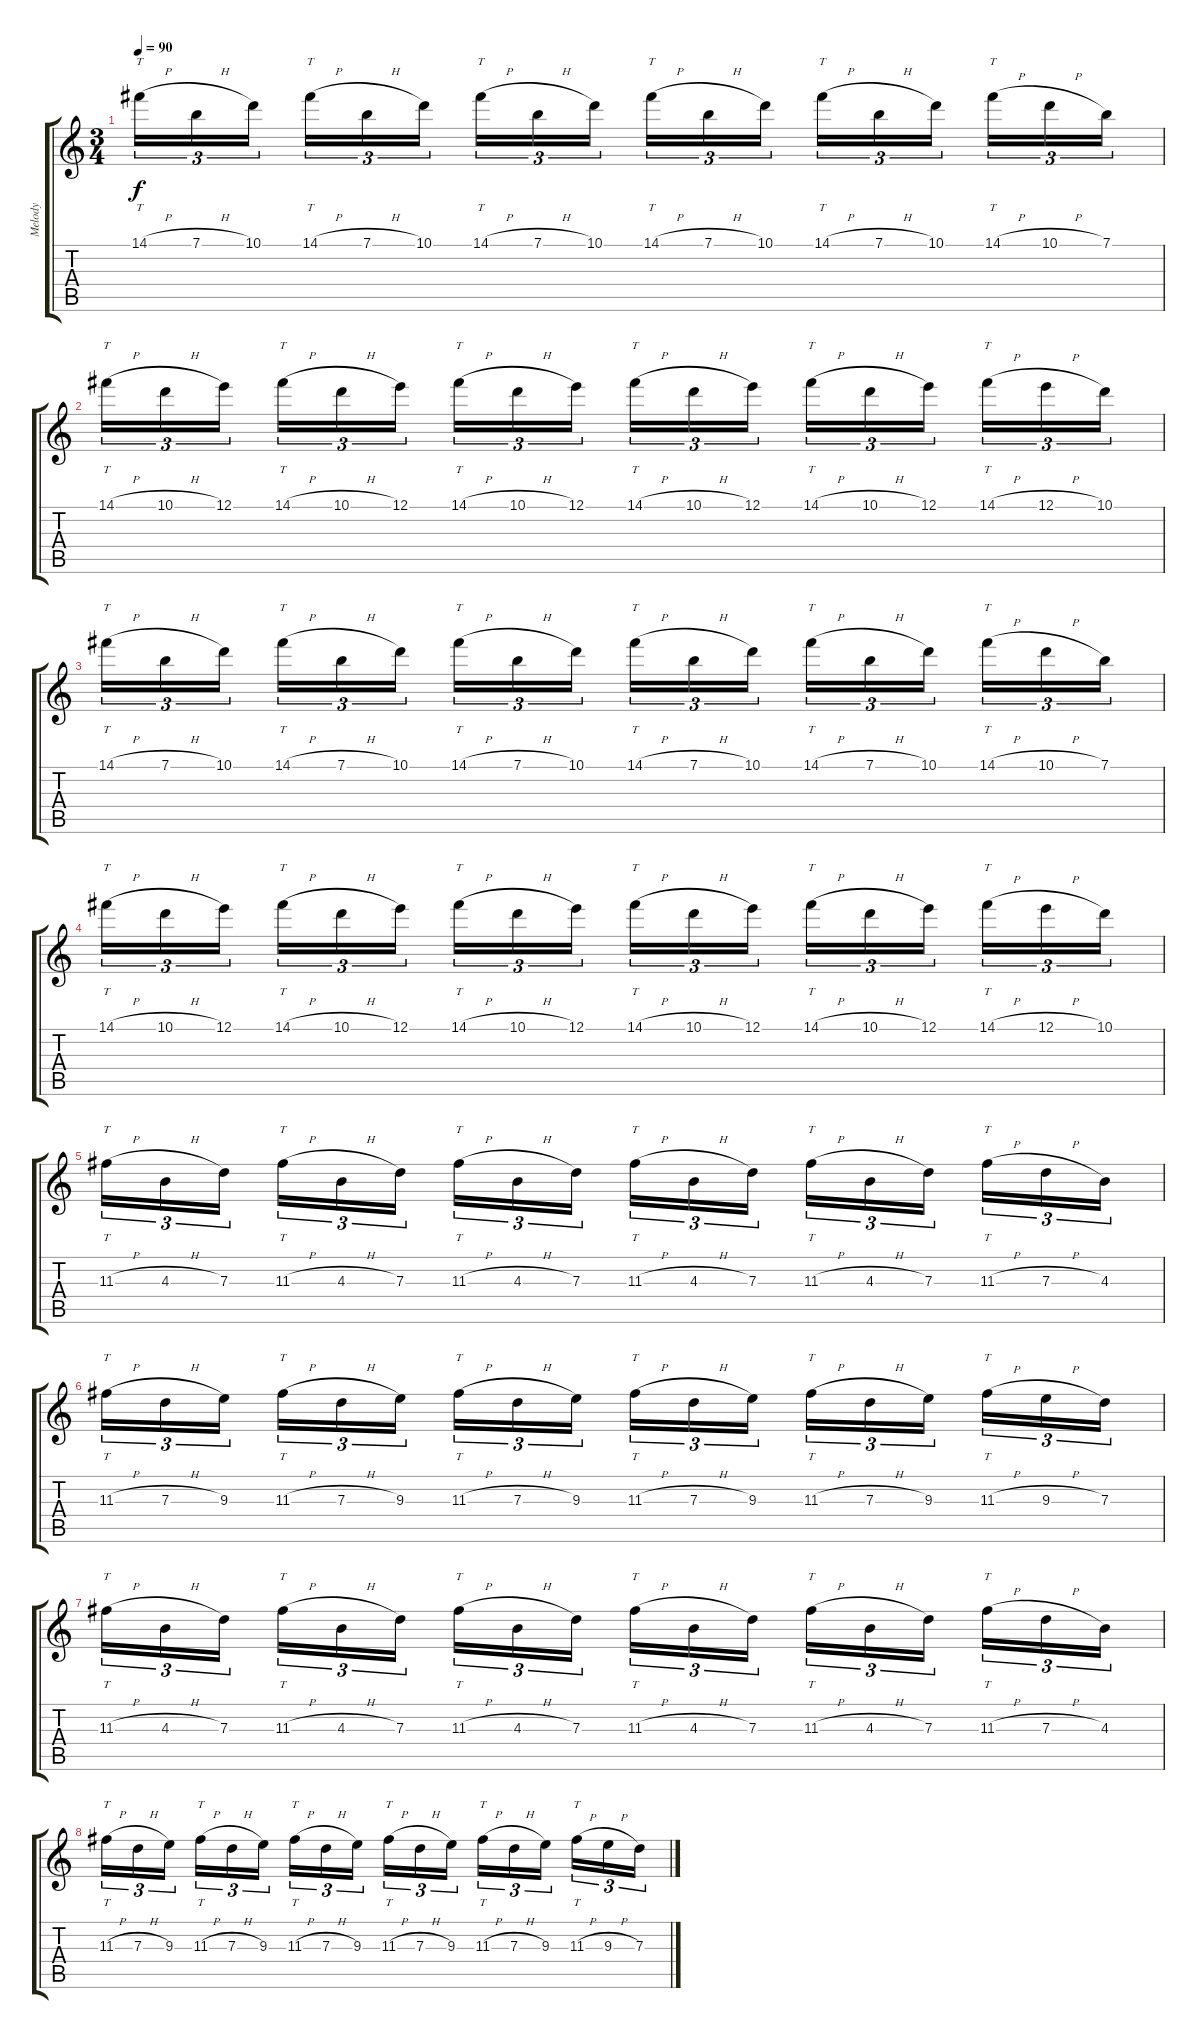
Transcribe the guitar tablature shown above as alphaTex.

\track ("Melody" "Melody") {instrument overdrivenguitar}
\staff {score tabs}
\tuning (E4 B3 G3 D3 A2 E2) {hide}
\ts (3 4)
\tempo 90
\clef g2
\ks c
14.1{h}.16{tt tu (3 2) dy f} 7.1{h}.16{tu (3 2)} 10.1.16{tu (3 2)} 14.1{h}.16{tt tu (3 2)} 7.1{h}.16{tu (3 2)} 10.1.16{tu (3 2)} 14.1{h}.16{tt tu (3 2)} 7.1{h}.16{tu (3 2)} 10.1.16{tu (3 2)} 14.1{h}.16{tt tu (3 2)} 7.1{h}.16{tu (3 2)} 10.1.16{tu (3 2)} 14.1{h}.16{tt tu (3 2)} 7.1{h}.16{tu (3 2)} 10.1.16{tu (3 2)} 14.1{h}.16{tt tu (3 2)} 10.1{h}.16{tu (3 2)} 7.1.16{tu (3 2)} |
14.1{h}.16{tt tu (3 2)} 10.1{h}.16{tu (3 2)} 12.1.16{tu (3 2)} 14.1{h}.16{tt tu (3 2)} 10.1{h}.16{tu (3 2)} 12.1.16{tu (3 2)} 14.1{h}.16{tt tu (3 2)} 10.1{h}.16{tu (3 2)} 12.1.16{tu (3 2)} 14.1{h}.16{tt tu (3 2)} 10.1{h}.16{tu (3 2)} 12.1.16{tu (3 2)} 14.1{h}.16{tt tu (3 2)} 10.1{h}.16{tu (3 2)} 12.1.16{tu (3 2)} 14.1{h}.16{tt tu (3 2)} 12.1{h}.16{tu (3 2)} 10.1.16{tu (3 2)} |
14.1{h}.16{tt tu (3 2)} 7.1{h}.16{tu (3 2)} 10.1.16{tu (3 2)} 14.1{h}.16{tt tu (3 2)} 7.1{h}.16{tu (3 2)} 10.1.16{tu (3 2)} 14.1{h}.16{tt tu (3 2)} 7.1{h}.16{tu (3 2)} 10.1.16{tu (3 2)} 14.1{h}.16{tt tu (3 2)} 7.1{h}.16{tu (3 2)} 10.1.16{tu (3 2)} 14.1{h}.16{tt tu (3 2)} 7.1{h}.16{tu (3 2)} 10.1.16{tu (3 2)} 14.1{h}.16{tt tu (3 2)} 10.1{h}.16{tu (3 2)} 7.1.16{tu (3 2)} |
14.1{h}.16{tt tu (3 2)} 10.1{h}.16{tu (3 2)} 12.1.16{tu (3 2)} 14.1{h}.16{tt tu (3 2)} 10.1{h}.16{tu (3 2)} 12.1.16{tu (3 2)} 14.1{h}.16{tt tu (3 2)} 10.1{h}.16{tu (3 2)} 12.1.16{tu (3 2)} 14.1{h}.16{tt tu (3 2)} 10.1{h}.16{tu (3 2)} 12.1.16{tu (3 2)} 14.1{h}.16{tt tu (3 2)} 10.1{h}.16{tu (3 2)} 12.1.16{tu (3 2)} 14.1{h}.16{tt tu (3 2)} 12.1{h}.16{tu (3 2)} 10.1.16{tu (3 2)} |
11.3{h}.16{tt tu (3 2)} 4.3{h}.16{tu (3 2)} 7.3.16{tu (3 2)} 11.3{h}.16{tt tu (3 2)} 4.3{h}.16{tu (3 2)} 7.3.16{tu (3 2)} 11.3{h}.16{tt tu (3 2)} 4.3{h}.16{tu (3 2)} 7.3.16{tu (3 2)} 11.3{h}.16{tt tu (3 2)} 4.3{h}.16{tu (3 2)} 7.3.16{tu (3 2)} 11.3{h}.16{tt tu (3 2)} 4.3{h}.16{tu (3 2)} 7.3.16{tu (3 2)} 11.3{h}.16{tt tu (3 2)} 7.3{h}.16{tu (3 2)} 4.3.16{tu (3 2)} |
11.3{h}.16{tt tu (3 2)} 7.3{h}.16{tu (3 2)} 9.3.16{tu (3 2)} 11.3{h}.16{tt tu (3 2)} 7.3{h}.16{tu (3 2)} 9.3.16{tu (3 2)} 11.3{h}.16{tt tu (3 2)} 7.3{h}.16{tu (3 2)} 9.3.16{tu (3 2)} 11.3{h}.16{tt tu (3 2)} 7.3{h}.16{tu (3 2)} 9.3.16{tu (3 2)} 11.3{h}.16{tt tu (3 2)} 7.3{h}.16{tu (3 2)} 9.3.16{tu (3 2)} 11.3{h}.16{tt tu (3 2)} 9.3{h}.16{tu (3 2)} 7.3.16{tu (3 2)} |
11.3{h}.16{tt tu (3 2)} 4.3{h}.16{tu (3 2)} 7.3.16{tu (3 2)} 11.3{h}.16{tt tu (3 2)} 4.3{h}.16{tu (3 2)} 7.3.16{tu (3 2)} 11.3{h}.16{tt tu (3 2)} 4.3{h}.16{tu (3 2)} 7.3.16{tu (3 2)} 11.3{h}.16{tt tu (3 2)} 4.3{h}.16{tu (3 2)} 7.3.16{tu (3 2)} 11.3{h}.16{tt tu (3 2)} 4.3{h}.16{tu (3 2)} 7.3.16{tu (3 2)} 11.3{h}.16{tt tu (3 2)} 7.3{h}.16{tu (3 2)} 4.3.16{tu (3 2)} |
11.3{h}.16{tt tu (3 2)} 7.3{h}.16{tu (3 2)} 9.3.16{tu (3 2)} 11.3{h}.16{tt tu (3 2)} 7.3{h}.16{tu (3 2)} 9.3.16{tu (3 2)} 11.3{h}.16{tt tu (3 2)} 7.3{h}.16{tu (3 2)} 9.3.16{tu (3 2)} 11.3{h}.16{tt tu (3 2)} 7.3{h}.16{tu (3 2)} 9.3.16{tu (3 2)} 11.3{h}.16{tt tu (3 2)} 7.3{h}.16{tu (3 2)} 9.3.16{tu (3 2)} 11.3{h}.16{tt tu (3 2)} 9.3{h}.16{tu (3 2)} 7.3.16{tu (3 2)}
